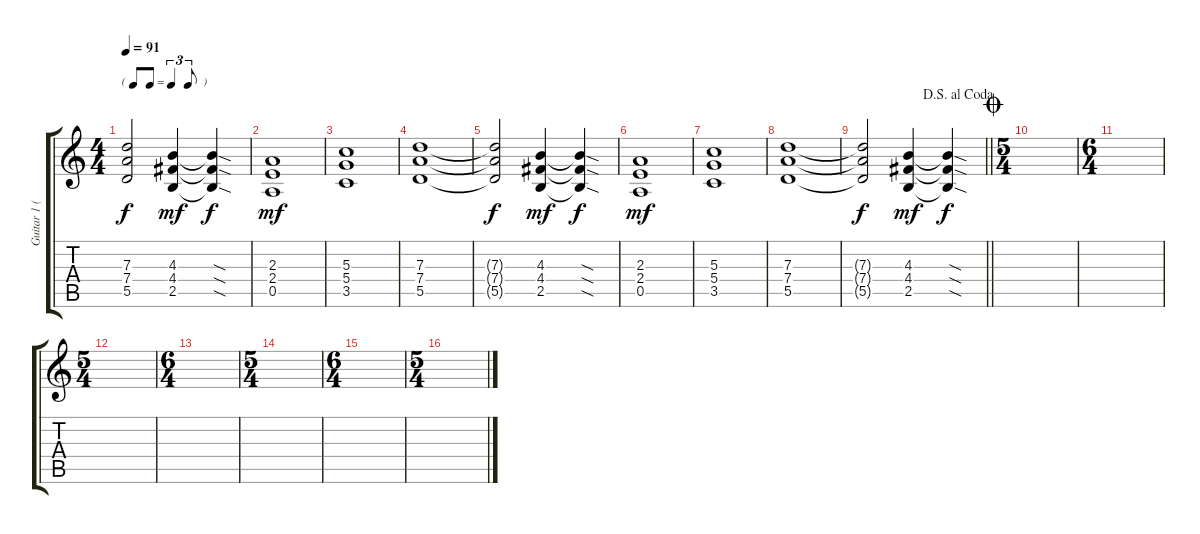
\track ("Guitar 1 (Dist)" "Guitar 1 (") {instrument distortionguitar}
\staff {score tabs}
\tuning (E4 B3 G3 D3 A2 E2) {hide}
\ts (4 4)
\tf triplet8th
\tempo 91
\clef g2
\ks c
(7.3{t} 7.4{t} 5.5{t}).2{dy f} (4.3 4.4 2.5).4{dy mf} (4.3{sod t} 4.4{sod t} 2.5{sod t}).4{dy f} |
(2.3 2.4 0.5).1{dy mf} |
(5.3 5.4 3.5).1 |
(7.3 7.4 5.5).1 |
(7.3{t} 7.4{t} 5.5{t}).2{dy f} (4.3 4.4 2.5).4{dy mf} (4.3{sod t} 4.4{sod t} 2.5{sod t}).4{dy f} |
(2.3 2.4 0.5).1{dy mf} |
(5.3 5.4 3.5).1 |
(7.3 7.4 5.5).1 |
\jump dalsegnoalcoda
\barLineRight lightlight
(7.3{t} 7.4{t} 5.5{t}).2{dy f} (4.3 4.4 2.5).4{dy mf} (4.3{sod t} 4.4{sod t} 2.5{sod t}).4{dy f} |
\ts (5 4)
\jump coda
|
\ts (6 4)
|
\ts (5 4)
|
\ts (6 4)
|
\ts (5 4)
|
\ts (6 4)
|
\ts (5 4)
